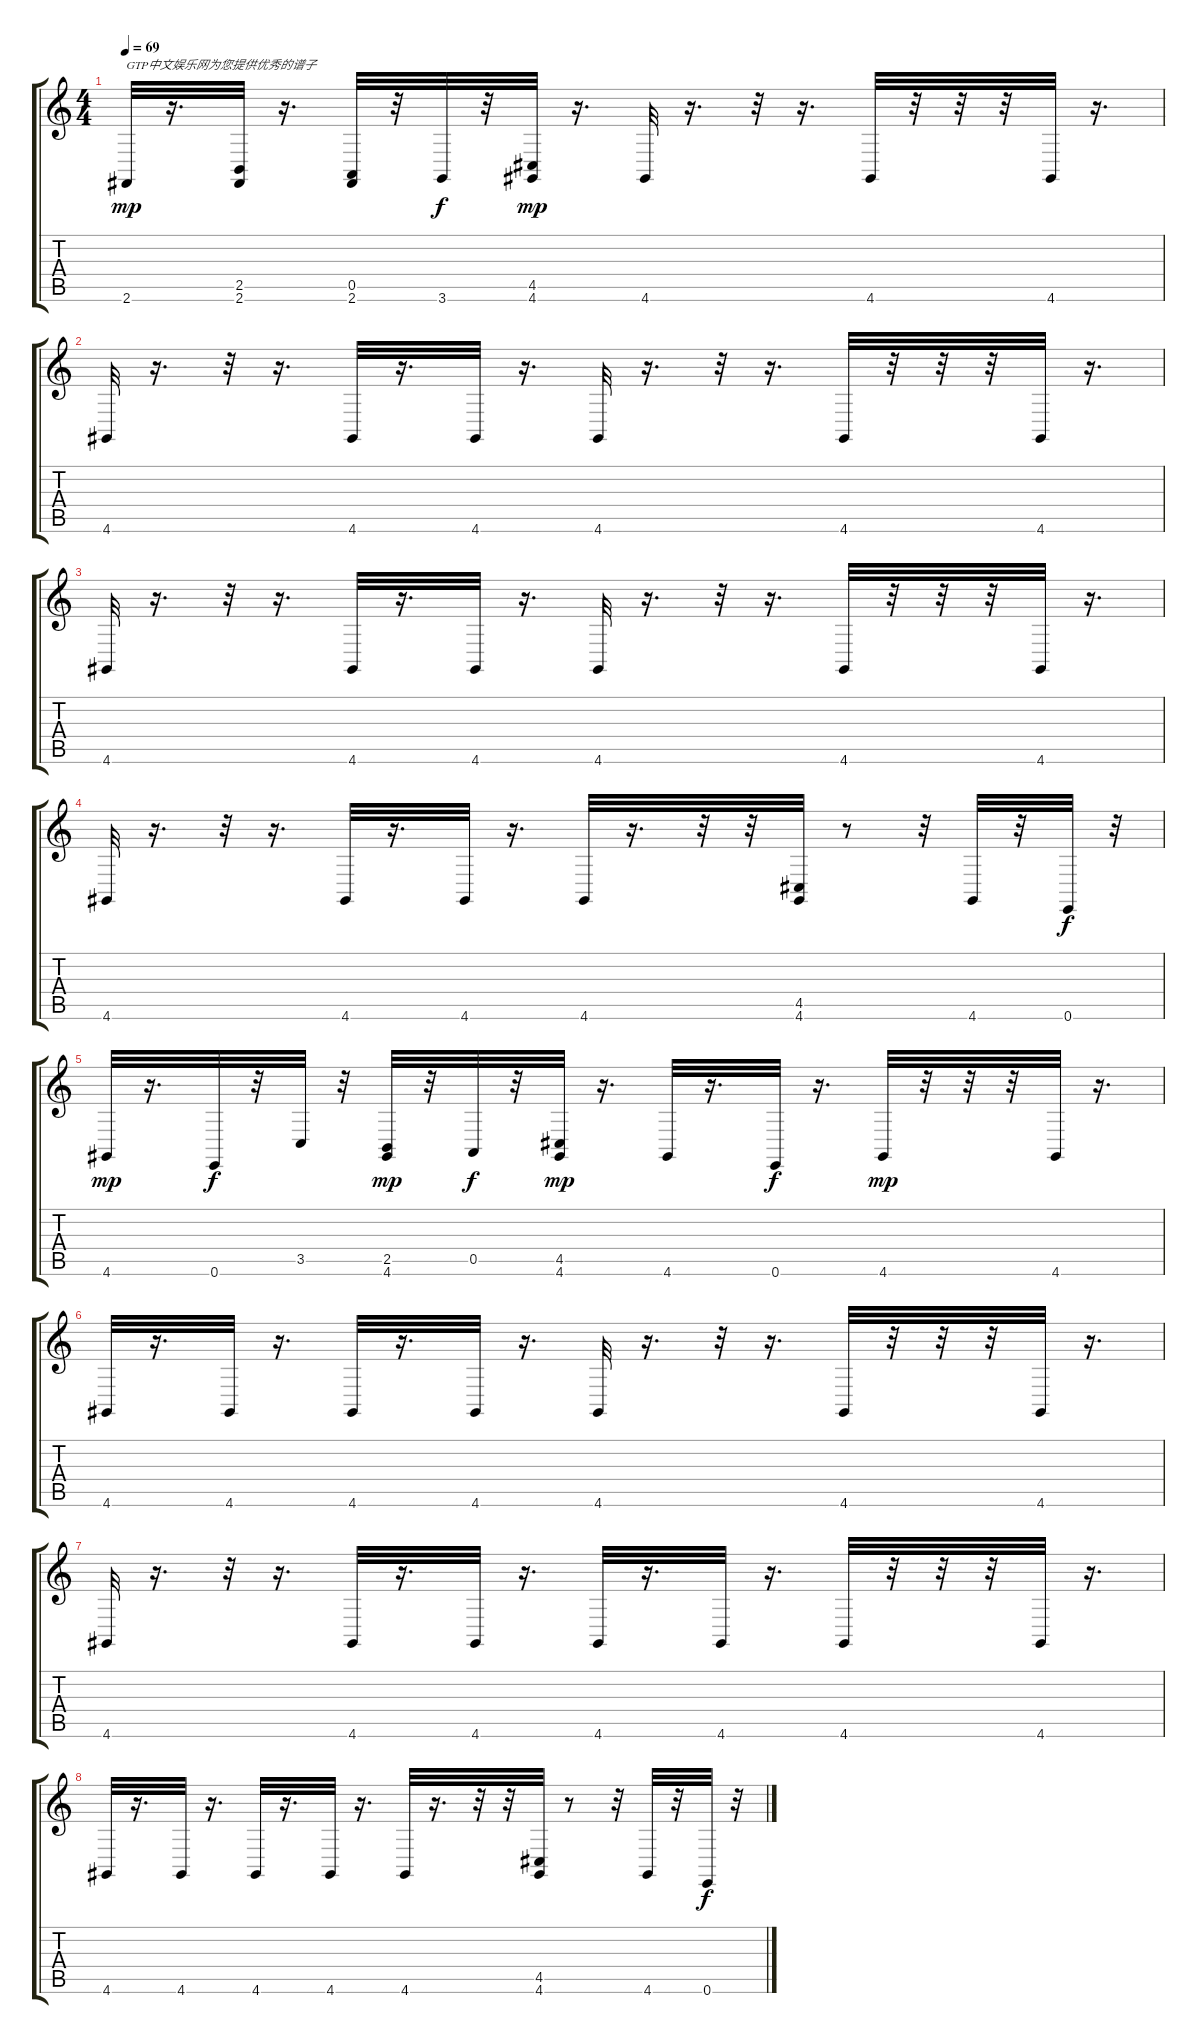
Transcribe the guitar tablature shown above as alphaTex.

\track "" {instrument acousticgrandpiano}
\staff {score tabs}
\tuning (E4 B3 G3 D3 A2 E2) {hide}
\ts (4 4)
\tempo 69
\clef g2
\ks c
2.6.32{txt "GTP中文娱乐网为您提供优秀的谱子" dy mp instrument acousticgrandpiano} r.16{d} (2.5 2.6).32 r.16{d} (0.5 2.6).32 r.32 3.6.32{dy f} r.32 (4.5 4.6).32{dy mp} r.16{d} 4.6.32 r.16{d} r.32 r.16{d} 4.6.32 r.32 r.32 r.32 4.6.32 r.16{d} |
4.6.32 r.16{d} r.32 r.16{d} 4.6.32 r.16{d} 4.6.32 r.16{d} 4.6.32 r.16{d} r.32 r.16{d} 4.6.32 r.32 r.32 r.32 4.6.32 r.16{d} |
4.6.32 r.16{d} r.32 r.16{d} 4.6.32 r.16{d} 4.6.32 r.16{d} 4.6.32 r.16{d} r.32 r.16{d} 4.6.32 r.32 r.32 r.32 4.6.32 r.16{d} |
4.6.32 r.16{d} r.32 r.16{d} 4.6.32 r.16{d} 4.6.32 r.16{d} 4.6.32 r.16{d} r.32 r.32 (4.5 4.6).32 r.8 r.32 4.6.32 r.32 0.6.32{dy f} r.32 |
4.6.32{dy mp} r.16{d} 0.6.32{dy f} r.32 3.5.32 r.32 (2.5 4.6).32{dy mp} r.32 0.5.32{dy f} r.32 (4.5 4.6).32{dy mp} r.16{d} 4.6.32 r.16{d} 0.6.32{dy f} r.16{d} 4.6.32{dy mp} r.32 r.32 r.32 4.6.32 r.16{d} |
4.6.32 r.16{d} 4.6.32 r.16{d} 4.6.32 r.16{d} 4.6.32 r.16{d} 4.6.32 r.16{d} r.32 r.16{d} 4.6.32 r.32 r.32 r.32 4.6.32 r.16{d} |
4.6.32 r.16{d} r.32 r.16{d} 4.6.32 r.16{d} 4.6.32 r.16{d} 4.6.32 r.16{d} 4.6.32 r.16{d} 4.6.32 r.32 r.32 r.32 4.6.32 r.16{d} |
4.6.32 r.16{d} 4.6.32 r.16{d} 4.6.32 r.16{d} 4.6.32 r.16{d} 4.6.32 r.16{d} r.32 r.32 (4.5 4.6).32 r.8 r.32 4.6.32 r.32 0.6.32{dy f} r.32
